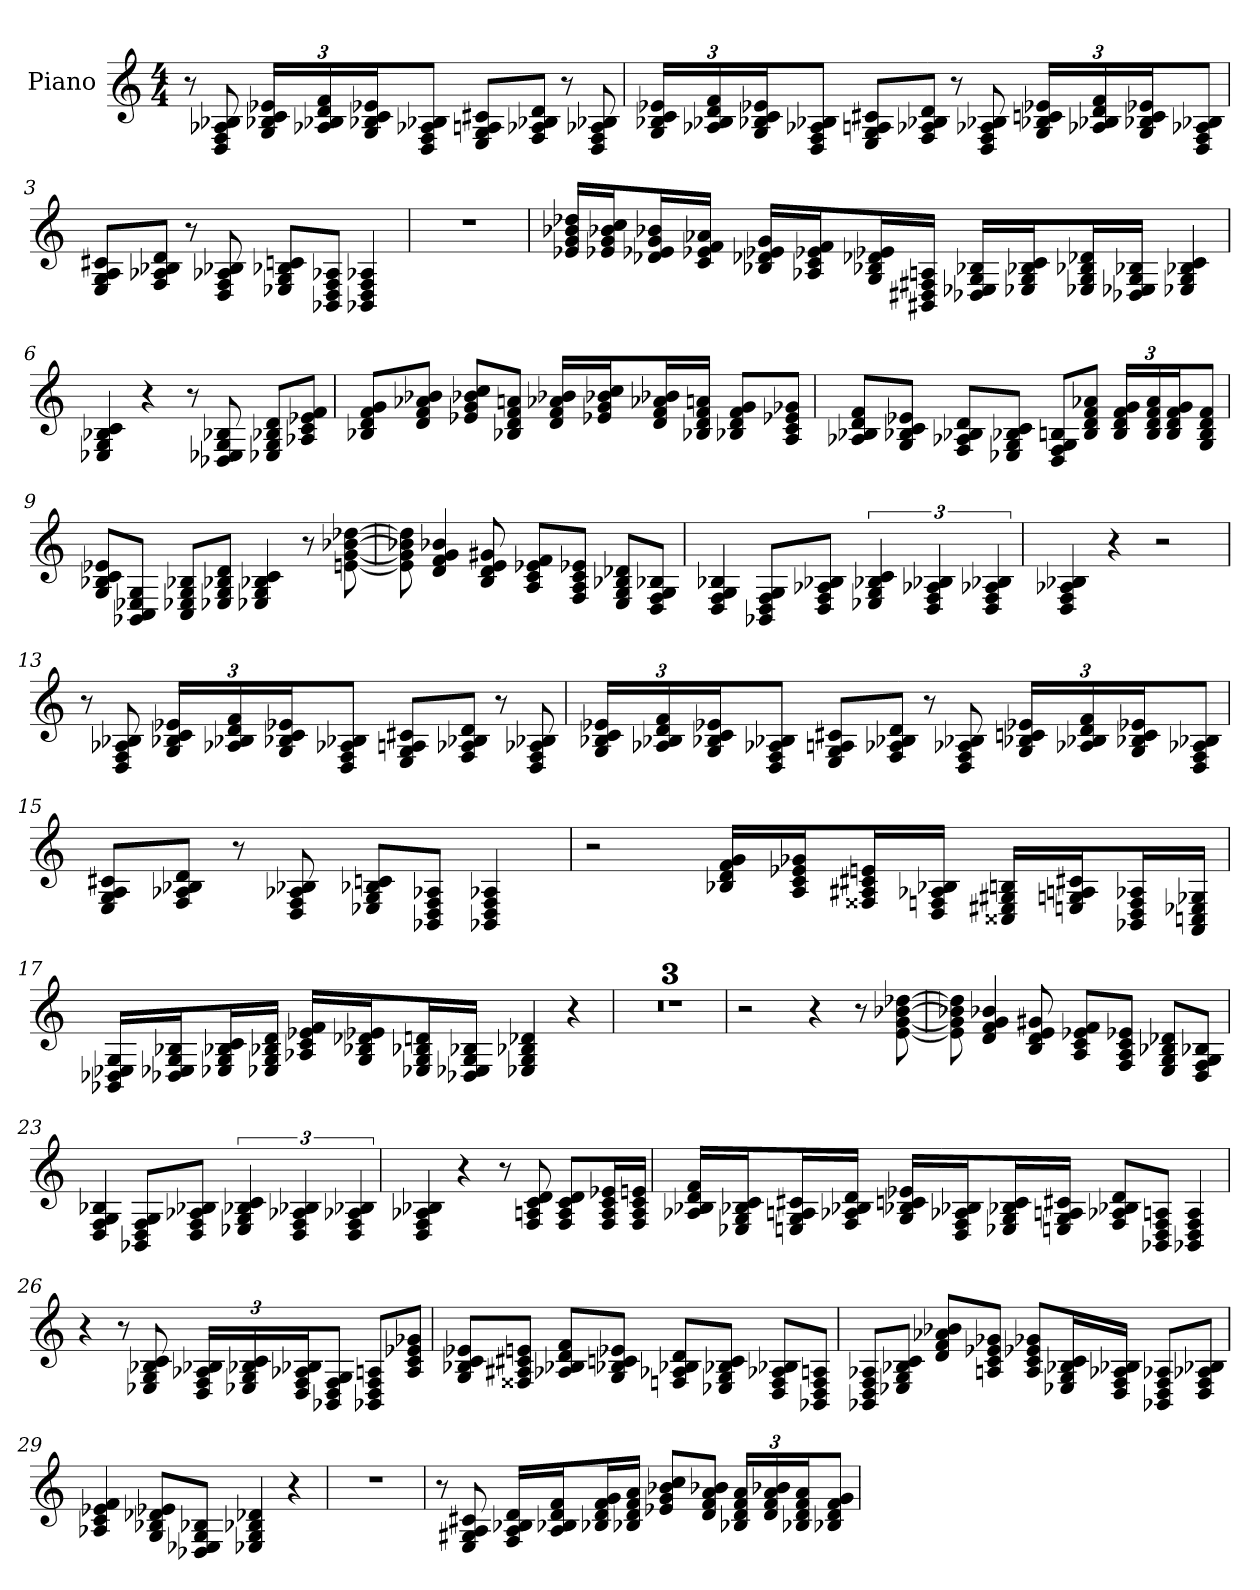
**kern
*part1
*staff1
*I"Piano
*I'Pno.
*clefG2
*k[]
*M4/4
*MM184
=1
8r
8D 8F 8A-X 8B-X
*Xbrackettup
24G/ 24B-X 24c 24e-XLL
24A-X/ 24B-X 24d 24f
24G/ 24B-X 24c 24e-XJ
8D/ 8F 8A-X 8B-XJ
8E/ 8G 8A 8c#XL
8F/ 8A-X 8B-X 8dJ
8r
8D 8F 8A-X 8B-X
=2
24G/ 24B-X 24c 24e-XLL
24A-X/ 24B-X 24d 24f
24G/ 24B-X 24c 24e-XJ
8D/ 8F 8A-X 8B-XJ
8E/ 8G 8A 8c#XL
8F/ 8A-X 8B-X 8dJ
8r
8D 8F 8A-X 8B-X
24G/ 24B-X 24c 24e-XLL
24A-X/ 24B-X 24d 24f
24G/ 24B-X 24c 24e-XJ
8D/ 8F 8A-X 8B-XJ
=3
8E/ 8G 8A 8c#XL
8F/ 8A-X 8B-X 8dJ
8r
8D 8F 8A-X 8B-X
8E-X/ 8G 8B-X 8cL
8BB-X/ 8D 8F 8A-XJ
4BB-X 4D 4F 4A-X
=4
1r
!!LO:LB:g=z
=5
16e-X/ 16g 16b-X 16dd-XLL
16e-X/ 16g 16b-X 16ccJ
16d-X/ 16e-X 16g 16b-XL
16c/ 16e-X 16f 16a-XJJ
16B-X/ 16d-X 16e-X 16gLL
16A-X/ 16c 16e-X 16fJ
16G/ 16B-X 16d-X 16e-XL
16A/ 16F#X/ 16D#X/ 16BB#X/JJ
16D-X/ 16E-X 16G 16B-XLL
16E-X/ 16G 16B-X 16cJ
16E-X/ 16G 16B-X 16d-XL
16D-X/ 16E-X 16G 16B-XJJ
4E-X 4G 4B-X 4c
=6
4E-X 4G 4B-X 4c
4r
8r
8D-X 8E-X 8G 8B-X
8E-X/ 8G 8B-X 8dL
8A-X/ 8c 8e-X 8fJ
=7
8B-X/ 8d 8f 8gL
8d/ 8f 8a-X 8b-XJ
8e-X/ 8g 8b-X 8ccL
8B-X/ 8d 8f 8aJ
16d/ 16f 16a-X 16b-XLL
16e-X/ 16g 16b-X 16ccJ
16d/ 16f 16a-X 16b-XL
16B-X/ 16d 16f 16aJJ
8B-X/ 8d 8f 8gL
8A/ 8c 8e-X 8g-XJ
!!LO:LB:g=z
=8
8A-X/ 8B-X 8d 8fL
8G/ 8B-X 8c 8e-XJ
8F/ 8A-X 8B-X 8dL
8E-X/ 8G 8B-X 8cJ
8D/ 8F 8G 8BL
8a-X/ 8f/ 8d/ 8B/J
24B/ 24d 24f 24gLL
24a-/ 24f/ 24d/ 24B/
24B/ 24d 24f 24gJ
8G/ 8B 8d 8fJ
=9
8G/ 8B-X 8c 8e-XL
8BB-X/ 8C 8E-X 8GJ
8C/ 8E-X 8G 8B-XL
8E-X/ 8G 8B-X 8dJ
4E-X 4G 4B-X 4c
8r
[8dd-X\ [8b-X\ [8g\ [8e\
=10
8dd-\] 8b-X\] 8g\] 8e\]
4d 4f 4g 4b-X
8B 8d 8e 8g#X
8A/ 8c 8e-X 8fL
8F/ 8A 8c 8e-XJ
8E/ 8G 8B-X 8d-XL
8D/ 8F 8G 8B-XJ
=11
4D 4F 4G 4B-X
8BB-X/ 8D 8F 8GL
8D/ 8F 8A-X 8B-XJ
*brackettup
6E-X 6G 6B-X 6c
6D 6F 6A-X 6B-X
6D 6F 6A-X 6B-X
=12
4D 4F 4A-X 4B-X
4r
2r
!!LO:LB:g=z
=13
8r
8D 8F 8A-X 8B-X
*Xbrackettup
24G/ 24B-X 24c 24e-XLL
24A-X/ 24B-X 24d 24f
24G/ 24B-X 24c 24e-XJ
8D/ 8F 8A-X 8B-XJ
8E/ 8G 8A 8c#XL
8F/ 8A-X 8B-X 8dJ
8r
8D 8F 8A-X 8B-X
=14
24G/ 24B-X 24c 24e-XLL
24A-X/ 24B-X 24d 24f
24G/ 24B-X 24c 24e-XJ
8D/ 8F 8A-X 8B-XJ
8E/ 8G 8A 8c#XL
8F/ 8A-X 8B-X 8dJ
8r
8D 8F 8A-X 8B-X
24G/ 24B-X 24c 24e-XLL
24A-X/ 24B-X 24d 24f
24G/ 24B-X 24c 24e-XJ
8D/ 8F 8A-X 8B-XJ
=15
8E/ 8G 8A 8c#XL
8F/ 8A-X 8B-X 8dJ
8r
8D 8F 8A-X 8B-X
8E-X/ 8G 8B-X 8cL
8BB-X/ 8D 8F 8A-XJ
4BB-X 4D 4F 4A-X
!!LO:LB:g=z
=16
2r
16B-X/ 16d 16f 16gLL
16A/ 16c 16e-X 16g-XJ
16e/ 16c#X/ 16A#X/ 16F##X/L
16D/ 16F 16A-X 16B-XJJ
16Bn/ 16G#X/ 16E#X/ 16C##X/LL
16E/ 16G 16A 16c#XJ
16BB-X/ 16D 16F 16A-XL
16AA/ 16C 16E-X 16G-XJJ
=17
16BB-X/ 16D-X 16E-X 16GLL
16D-X/ 16E-X 16G 16B-XJ
16E-X/ 16G 16B-X 16cL
16E-X/ 16G 16B-X 16dJJ
16A-X/ 16c 16e-X 16fLL
16G/ 16B-X 16d-X 16e-XJ
16E-X/ 16G 16B-X 16dL
16D-X/ 16E-X 16G 16B-XJJ
4E-X 4G 4B-X 4d-X
4r
=18
1r
=19
1r
=20
1r
=21
2r
4r
8r
[8dd-X\ [8b-X\ [8g\ [8e\
!!LO:LB:g=z
=22
8dd-\] 8b-X\] 8g\] 8e\]
4d 4f 4g 4b-X
8B 8d 8e 8g#X
8A/ 8c 8e-X 8fL
8F/ 8A 8c 8e-XJ
8E/ 8G 8B-X 8d-XL
8D/ 8F 8G 8B-XJ
=23
4D 4F 4G 4B-X
8BB-X/ 8D 8F 8GL
8D/ 8F 8A-X 8B-XJ
*brackettup
6E-X 6G 6B-X 6c
6D 6F 6A-X 6B-X
6D 6F 6A-X 6B-X
=24
4D 4F 4A-X 4B-X
4r
8r
8F 8A 8c 8d
8F/ 8A 8c 8dL
16F/ 16A 16c 16e-XL
16F/ 16A 16c 16eJJ
=25
16A-X/ 16B-X 16d 16fLL
16E-X/ 16G 16B-X 16cJ
16E/ 16G 16A 16c#XL
16F/ 16A-X 16B-X 16dJJ
16G/ 16B-X 16c 16e-XLL
16D/ 16F 16A-X 16B-XJ
16E-X/ 16G 16B-X 16cL
16E/ 16G 16A 16c#XJJ
8F/ 8A-X 8B-X 8dL
8BB-X/ 8D 8F 8AJ
4BB-X 4D 4F 4A
!!LO:LB:g=z
=26
4r
8r
8E-X 8G 8B-X 8c
*Xbrackettup
24D/ 24F 24A-X 24B-XLL
24E-X/ 24G 24B-X 24c
24D/ 24F 24A-X 24B-XJ
8BB-X/ 8D 8F 8GJ
8BB-X/ 8D 8F 8AL
8A/ 8c 8e-X 8g-XJ
=27
8G/ 8B-X 8c 8e-XL
8en/ 8c#X/ 8A#X/ 8F##X/J
8A-X/ 8B-X 8d 8fL
8G/ 8B-X 8c 8e-XJ
8F/ 8A-X 8B-X 8dL
8E-X/ 8G 8B-X 8cJ
8D/ 8F 8A-X 8B-XL
8BB-X/ 8D 8F 8AJ
=28
8BB-X/ 8D 8F 8A-XL
8E-X/ 8G 8B-X 8cJ
8d/ 8f 8a-X 8b-XL
8A/ 8c 8e-X 8g-XJ
8A/ 8c 8e-X 8g-XL
16E-X/ 16G 16B-X 16cL
16D/ 16F 16A-X 16B-XJJ
8BB-X/ 8D 8F 8A-XL
8D/ 8F 8A-X 8B-XJ
=29
4A-X 4c 4e-X 4f
8G/ 8B-X 8d-X 8e-XL
8D-X/ 8E-X 8G 8B-XJ
4E-X 4G 4B-X 4d-X
4r
=30
1r
!!LO:LB:g=z
=31
8r
8E 8G#X 8A 8c#X
16F/ 16A 16B-X 16dLL
16A/ 16B-X 16d 16fJ
16B-X/ 16d 16f 16gL
16B-X/ 16d 16f 16aJJ
8e-X/ 8g 8b-X 8ccL
8d/ 8f 8a 8b-XJ
24B-X/ 24d 24f 24aLL
24d/ 24f 24a 24b-X
24B-X/ 24d 24f 24aJ
8B-X/ 8d 8f 8gJ
=
*-
